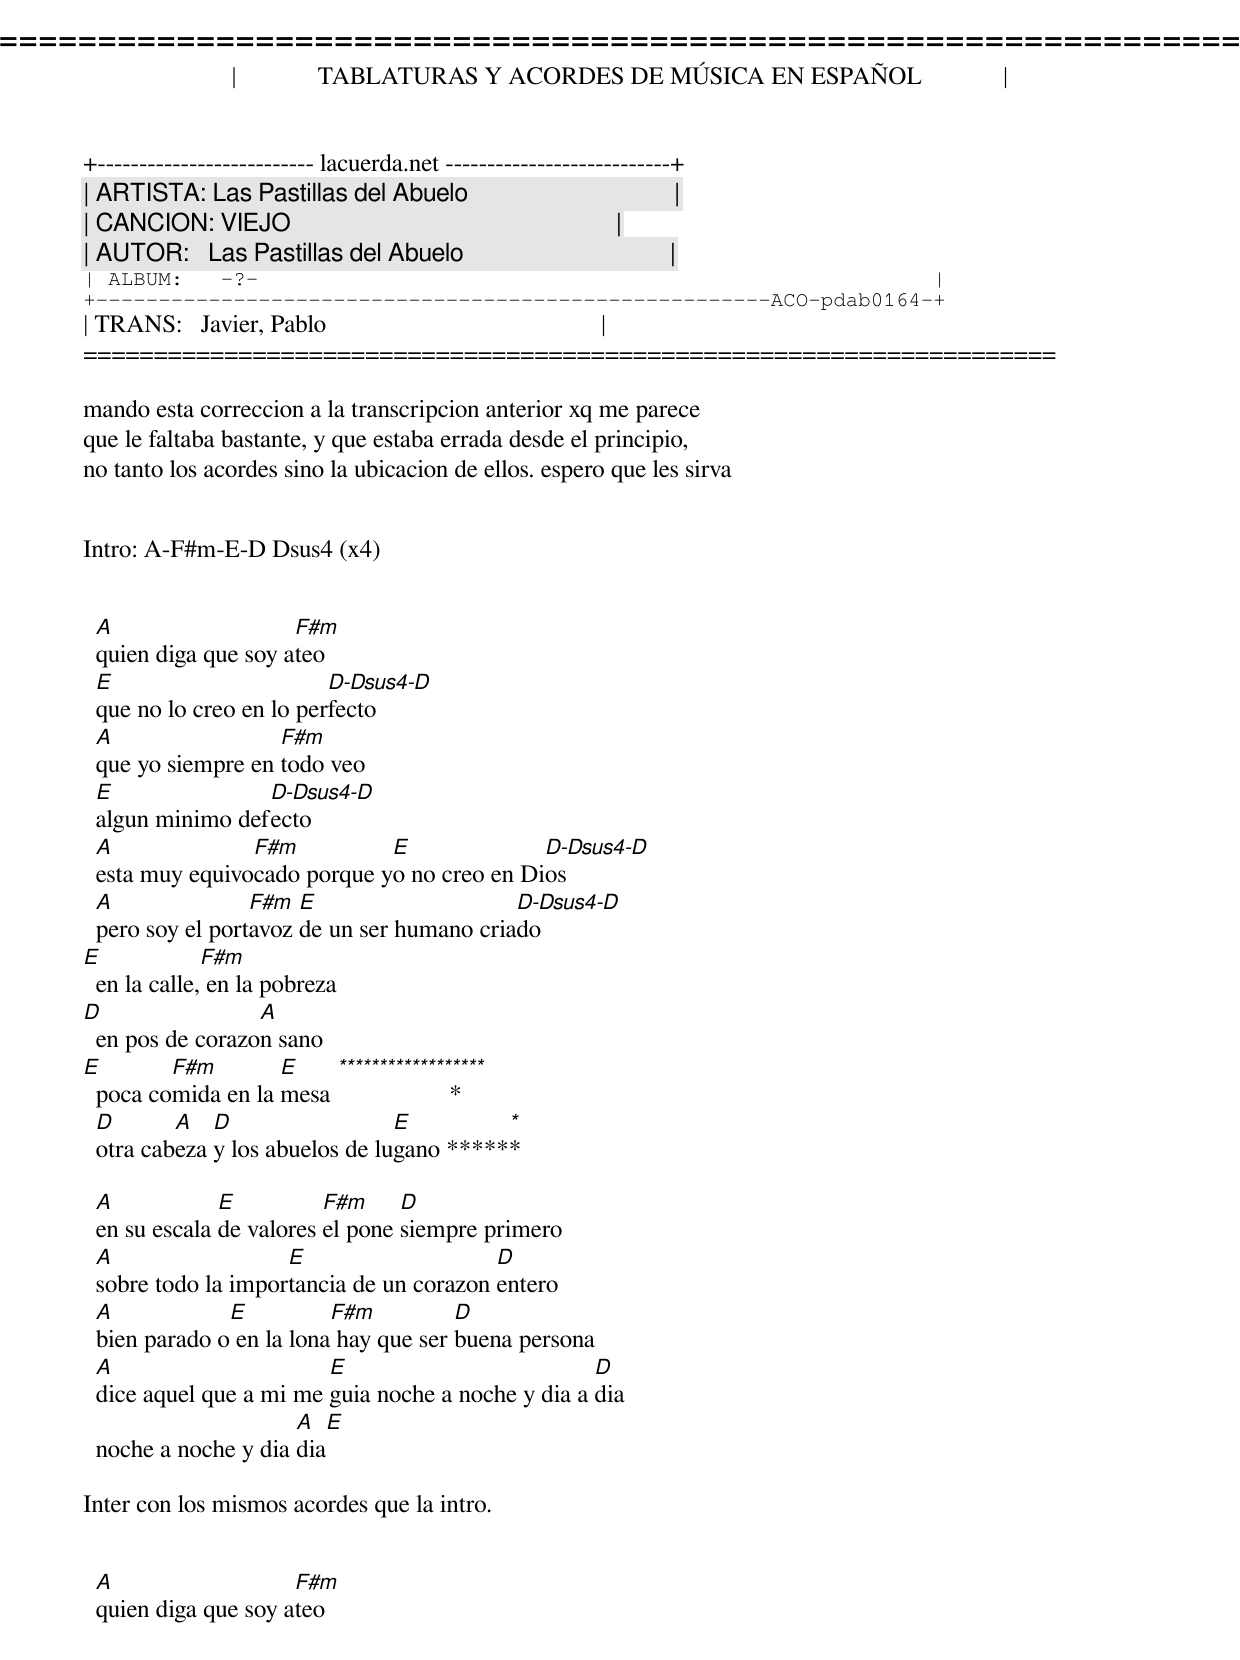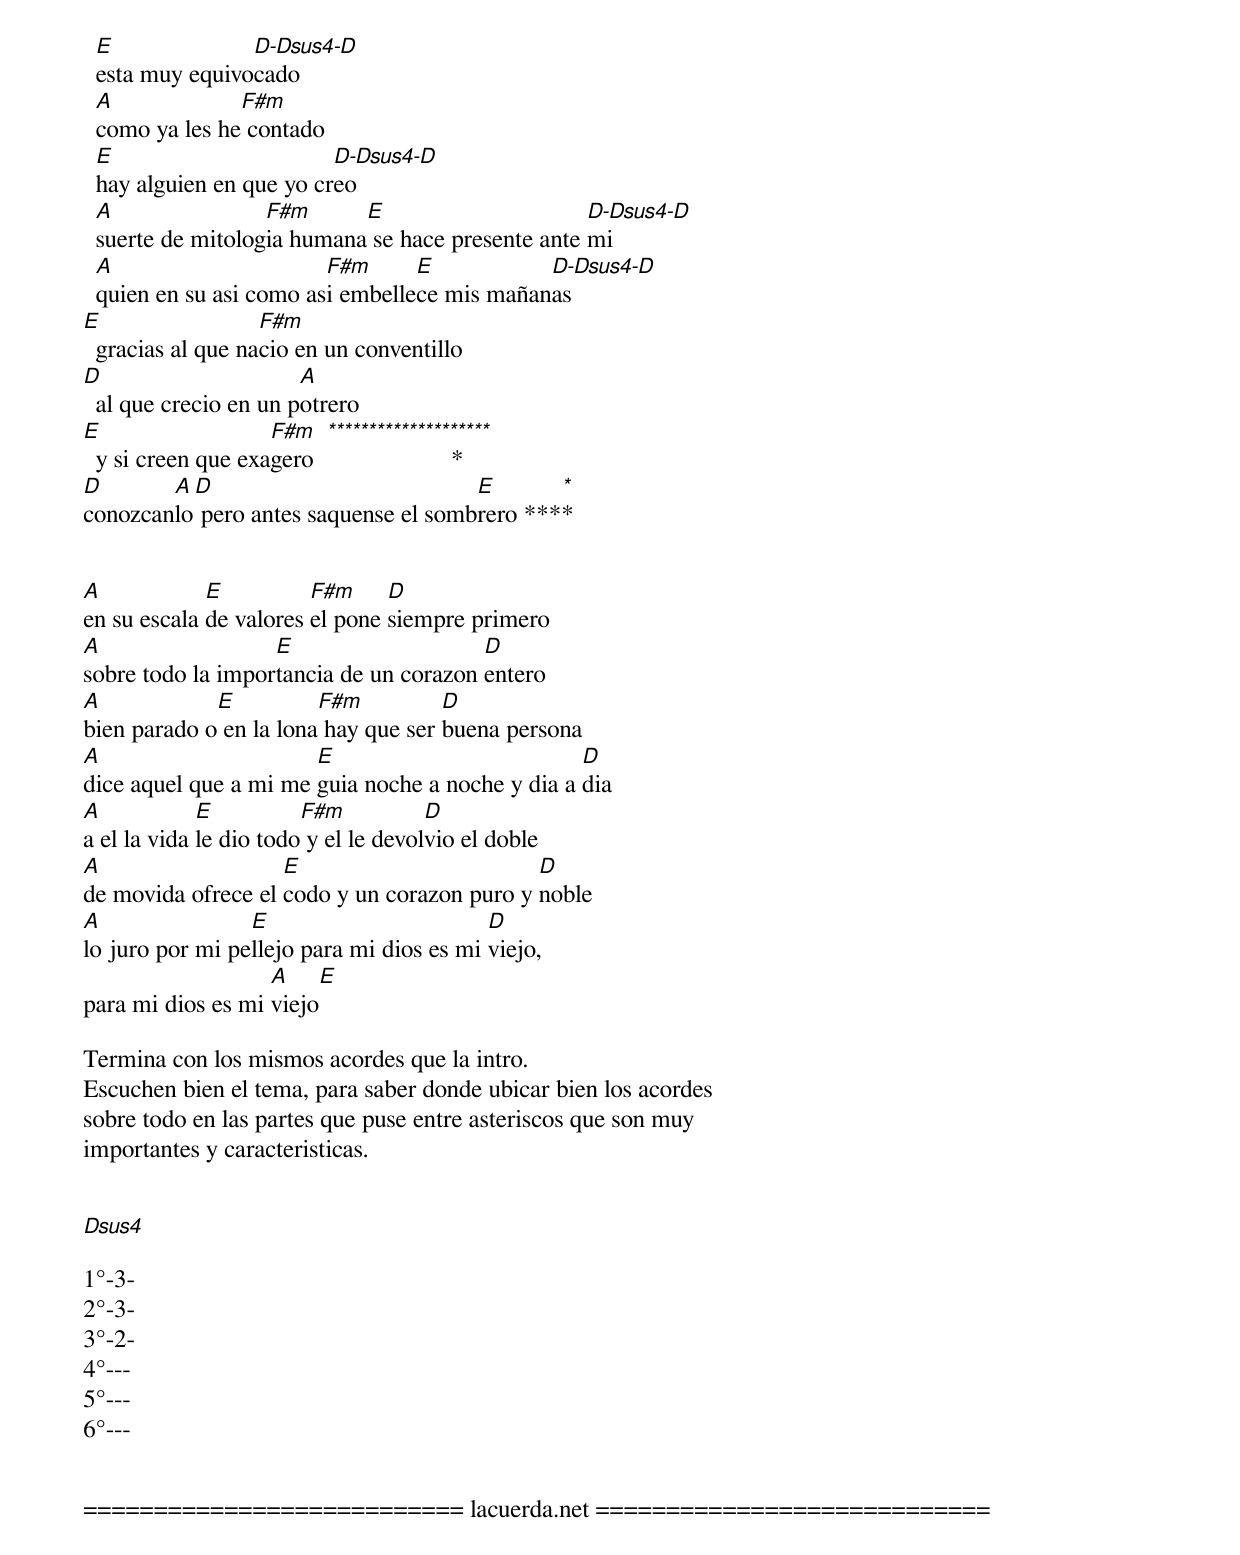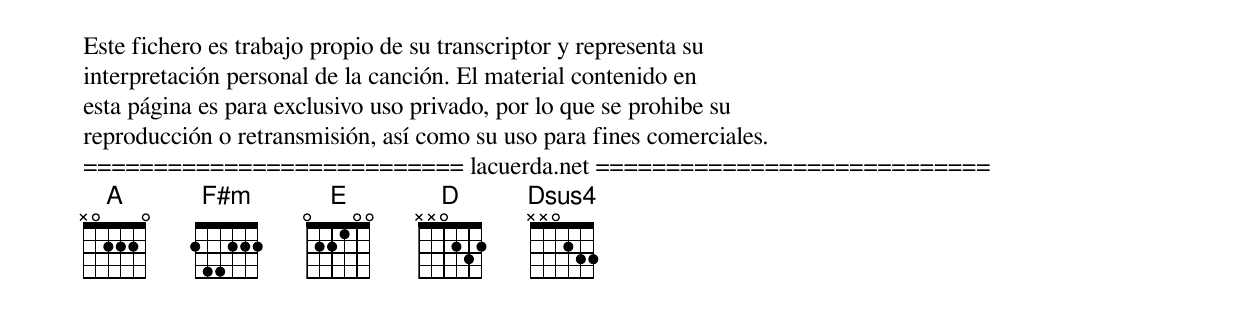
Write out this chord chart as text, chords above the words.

=====================================================================
|             TABLATURAS Y ACORDES DE MÚSICA EN ESPAÑOL             |
+-------------------------- lacuerda.net ---------------------------+
| ARTISTA: Las Pastillas del Abuelo                                 |
| CANCION: VIEJO                                                    |
| AUTOR:   Las Pastillas del Abuelo                                 |
| ALBUM:   -?-                                                      |
+------------------------------------------------------ACO-pdab0164-+
| TRANS:   Javier, Pablo                                            |
=====================================================================

mando esta correccion a la transcripcion anterior xq me parece
que le faltaba bastante, y que estaba errada desde el principio,
no tanto los acordes sino la ubicacion de ellos. espero que les sirva


Intro: A-F#m-E-D Dsus4 (x4)


  A                   F#m
  quien diga que soy ateo
  E                       D-Dsus4-D
  que no lo creo en lo perfecto
  A                 F#m
  que yo siempre en todo veo
  E               D-Dsus4-D
  algun minimo defecto
  A              F#m          E              D-Dsus4-D
  esta muy equivocado porque yo no creo en Dios
  A               F#m  E                    D-Dsus4-D
  pero soy el portavoz de un ser humano criado
E             F#m
  en la calle, en la pobreza
D                 A
  en pos de corazon sano
E        F#m        E    *******************
  poca comida en la mesa                   *
  D       A   D                  E         *
  otra cabeza y los abuelos de lugano ******

  A            E          F#m     D
  en su escala de valores el pone siempre primero
  A                  E                    D
  sobre todo la importancia de un corazon entero
  A            E          F#m          D
  bien parado o en la lona hay que ser buena persona
  A                      E                          D
  dice aquel que a mi me guia noche a noche y dia a dia
                      A    E
  noche a noche y dia dia

Inter con los mismos acordes que la intro.


  A                   F#m
  quien diga que soy ateo
  E              D-Dsus4-D
  esta muy equivocado
  A             F#m
  como ya les he contado
  E                       D-Dsus4-D
  hay alguien en que yo creo
  A                F#m      E                      D-Dsus4-D
  suerte de mitologia humana se hace presente ante mi
  A                      F#m      E           D-Dsus4-D
  quien en su asi como asi embellece mis mañanas
E                  F#m
  gracias al que nacio en un conventillo
D                      A
  al que crecio en un potrero
E                   F#m   *********************
  y si creen que exagero                      *
D       A D                           E       *
conozcanlo pero antes saquense el sombrero ****


A            E          F#m     D
en su escala de valores el pone siempre primero
A                  E                    D
sobre todo la importancia de un corazon entero
A            E          F#m          D
bien parado o en la lona hay que ser buena persona
A                      E                          D
dice aquel que a mi me guia noche a noche y dia a dia
A            E          F#m           D
a el la vida le dio todo y el le devolvio el doble
A                   E                        D
de movida ofrece el codo y un corazon puro y noble
A                E                        D
lo juro por mi pellejo para mi dios es mi viejo,
                   A        E
para mi dios es mi viejo

Termina con los mismos acordes que la intro.
Escuchen bien el tema, para saber donde ubicar bien los acordes
sobre todo en las partes que puse entre asteriscos que son muy
importantes y caracteristicas.


Dsus4

1°-3-
2°-3-
3°-2-
4°---
5°---
6°---


=========================== lacuerda.net ============================
Este fichero es trabajo propio de su transcriptor y representa su
interpretación personal de la canción. El material contenido en
esta página es para exclusivo uso privado, por lo que se prohibe su
reproducción o retransmisión, así como su uso para fines comerciales.
=========================== lacuerda.net ============================
